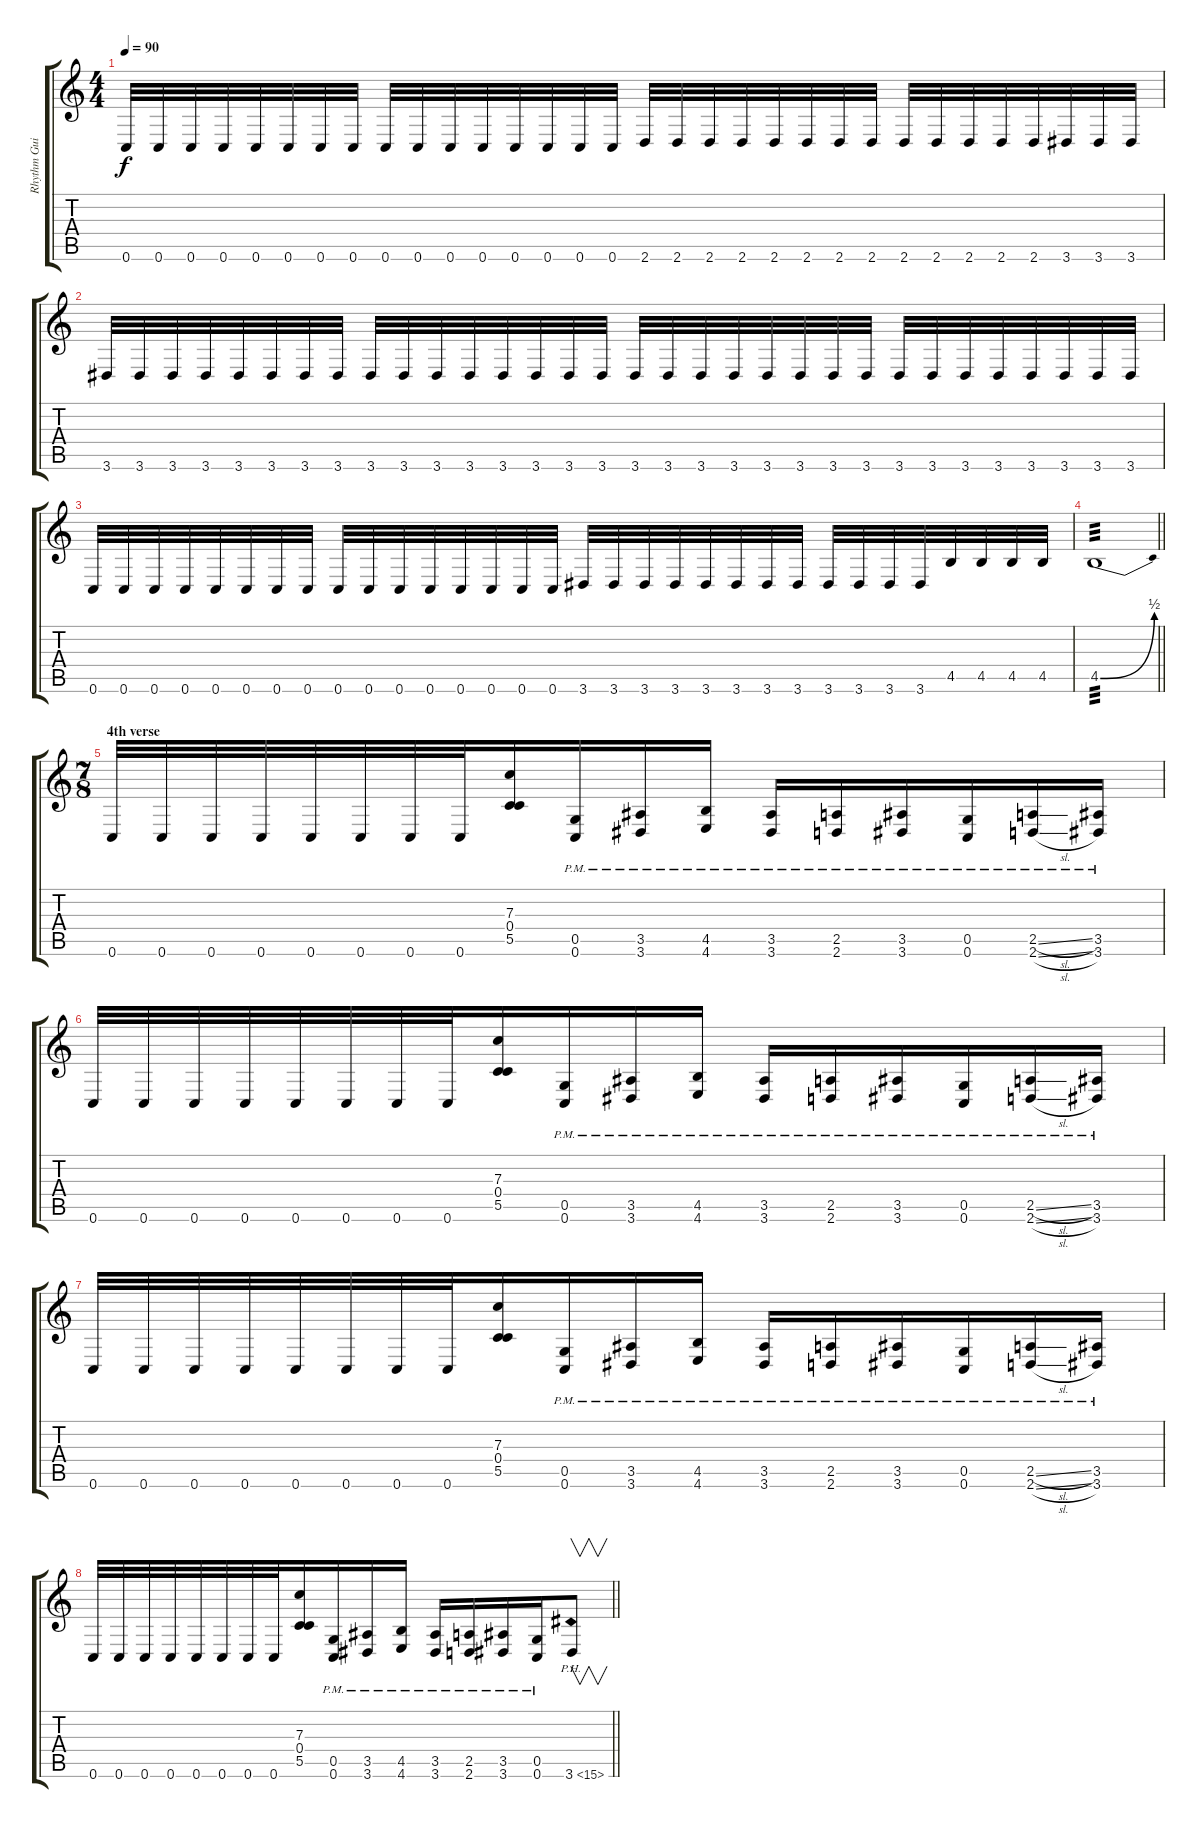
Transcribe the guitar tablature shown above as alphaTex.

\track ("Rhythm Guitar - Joe Duplantier" "Rhythm Gui") {instrument distortionguitar}
\staff {score tabs}
\tuning (D4 A3 F3 C3 G2 C2) {hide}
\ts (4 4)
\tempo 90
\clef g2
\ks c
0.6.32{dy f} 0.6.32 0.6.32 0.6.32 0.6.32 0.6.32 0.6.32 0.6.32 0.6.32 0.6.32 0.6.32 0.6.32 0.6.32 0.6.32 0.6.32 0.6.32 2.6.32 2.6.32 2.6.32 2.6.32 2.6.32 2.6.32 2.6.32 2.6.32 2.6.32 2.6.32 2.6.32 2.6.32 2.6.32 3.6.32 3.6.32 3.6.32 |
3.6.32 3.6.32 3.6.32 3.6.32 3.6.32 3.6.32 3.6.32 3.6.32 3.6.32 3.6.32 3.6.32 3.6.32 3.6.32 3.6.32 3.6.32 3.6.32 3.6.32 3.6.32 3.6.32 3.6.32 3.6.32 3.6.32 3.6.32 3.6.32 3.6.32 3.6.32 3.6.32 3.6.32 3.6.32 3.6.32 3.6.32 3.6.32 |
0.6.32 0.6.32 0.6.32 0.6.32 0.6.32 0.6.32 0.6.32 0.6.32 0.6.32 0.6.32 0.6.32 0.6.32 0.6.32 0.6.32 0.6.32 0.6.32 3.6.32 3.6.32 3.6.32 3.6.32 3.6.32 3.6.32 3.6.32 3.6.32 3.6.32 3.6.32 3.6.32 3.6.32 4.5.32 4.5.32 4.5.32 4.5.32 |
\barLineRight lightlight
4.5{be (bend 0 0 60 2)}.1{tp 3} |
\ts (7 8)
\section ("" "4th verse")
0.6.32 0.6.32 0.6.32 0.6.32 0.6.32 0.6.32 0.6.32 0.6.32 (7.3 0.4 5.5).16 (0.5{pm} 0.6{pm}).16 (3.5{pm} 3.6{pm}).16 (4.5{pm} 4.6{pm}).16 (3.5{pm} 3.6{pm}).16 (2.5{pm} 2.6{pm}).16 (3.5{pm} 3.6{pm}).16 (0.5{pm} 0.6{pm}).16 (2.5{sl pm} 2.6{sl pm}).16 (3.5{pm} 3.6{pm}).16 |
0.6.32 0.6.32 0.6.32 0.6.32 0.6.32 0.6.32 0.6.32 0.6.32 (7.3 0.4 5.5).16 (0.5{pm} 0.6{pm}).16 (3.5{pm} 3.6{pm}).16 (4.5{pm} 4.6{pm}).16 (3.5{pm} 3.6{pm}).16 (2.5{pm} 2.6{pm}).16 (3.5{pm} 3.6{pm}).16 (0.5{pm} 0.6{pm}).16 (2.5{sl pm} 2.6{sl pm}).16 (3.5{pm} 3.6{pm}).16 |
0.6.32 0.6.32 0.6.32 0.6.32 0.6.32 0.6.32 0.6.32 0.6.32 (7.3 0.4 5.5).16 (0.5{pm} 0.6{pm}).16 (3.5{pm} 3.6{pm}).16 (4.5{pm} 4.6{pm}).16 (3.5{pm} 3.6{pm}).16 (2.5{pm} 2.6{pm}).16 (3.5{pm} 3.6{pm}).16 (0.5{pm} 0.6{pm}).16 (2.5{sl pm} 2.6{sl pm}).16 (3.5{pm} 3.6{pm}).16 |
\barLineRight lightlight
0.6.32 0.6.32 0.6.32 0.6.32 0.6.32 0.6.32 0.6.32 0.6.32 (7.3 0.4 5.5).16 (0.5{pm} 0.6{pm}).16 (3.5{pm} 3.6{pm}).16 (4.5{pm} 4.6{pm}).16 (3.5{pm} 3.6{pm}).16 (2.5{pm} 2.6{pm}).16 (3.5{pm} 3.6{pm}).16 (0.5{pm} 0.6{pm}).16 3.6{ph 12}.8{v}
